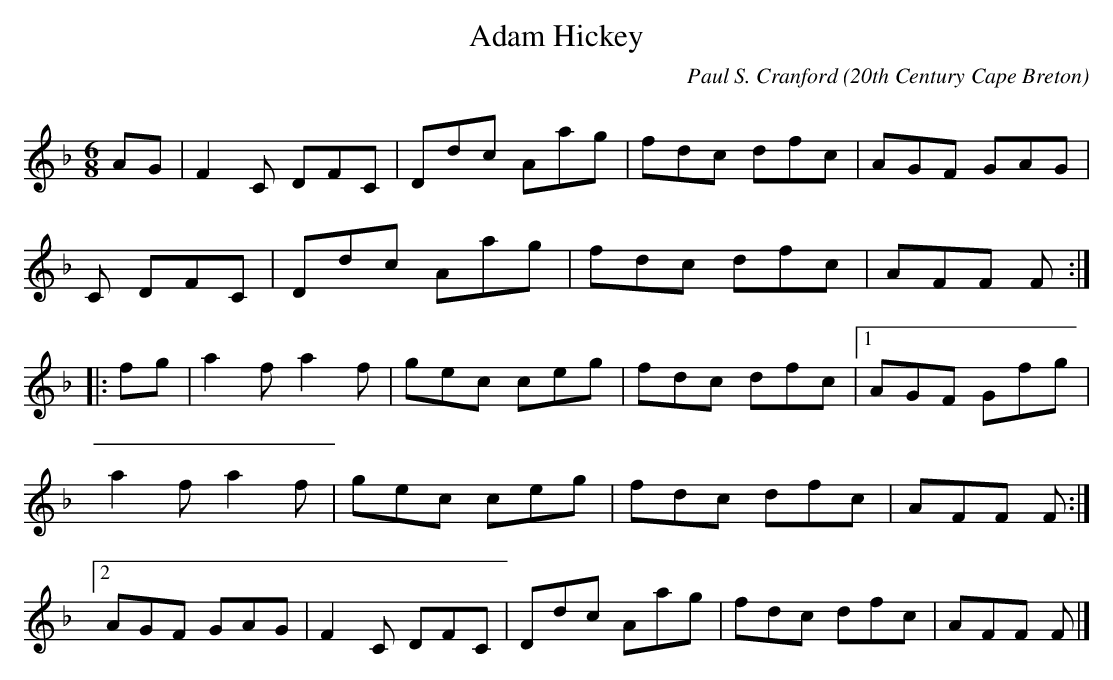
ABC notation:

X:1
T:Adam Hickey
C:Paul S. Cranford
O:20th Century Cape Breton
Q:300
L:1/8
M:6/8
K:F
AG|F2 C DFC|Ddc Aag|fdc dfc|AGF GAG|!
=462 C DFC|Ddc Aag|fdc dfc|AFF F:|!
|:fg|a2 f a2 f|gec ceg|fdc dfc|[1AGF Gfg|!
a2 f a2 f|gec ceg|fdc dfc|AFF F:|!
[2 AGF GAG|F2 C DFC|Ddc Aag|fdc dfc|AFF F|]!
